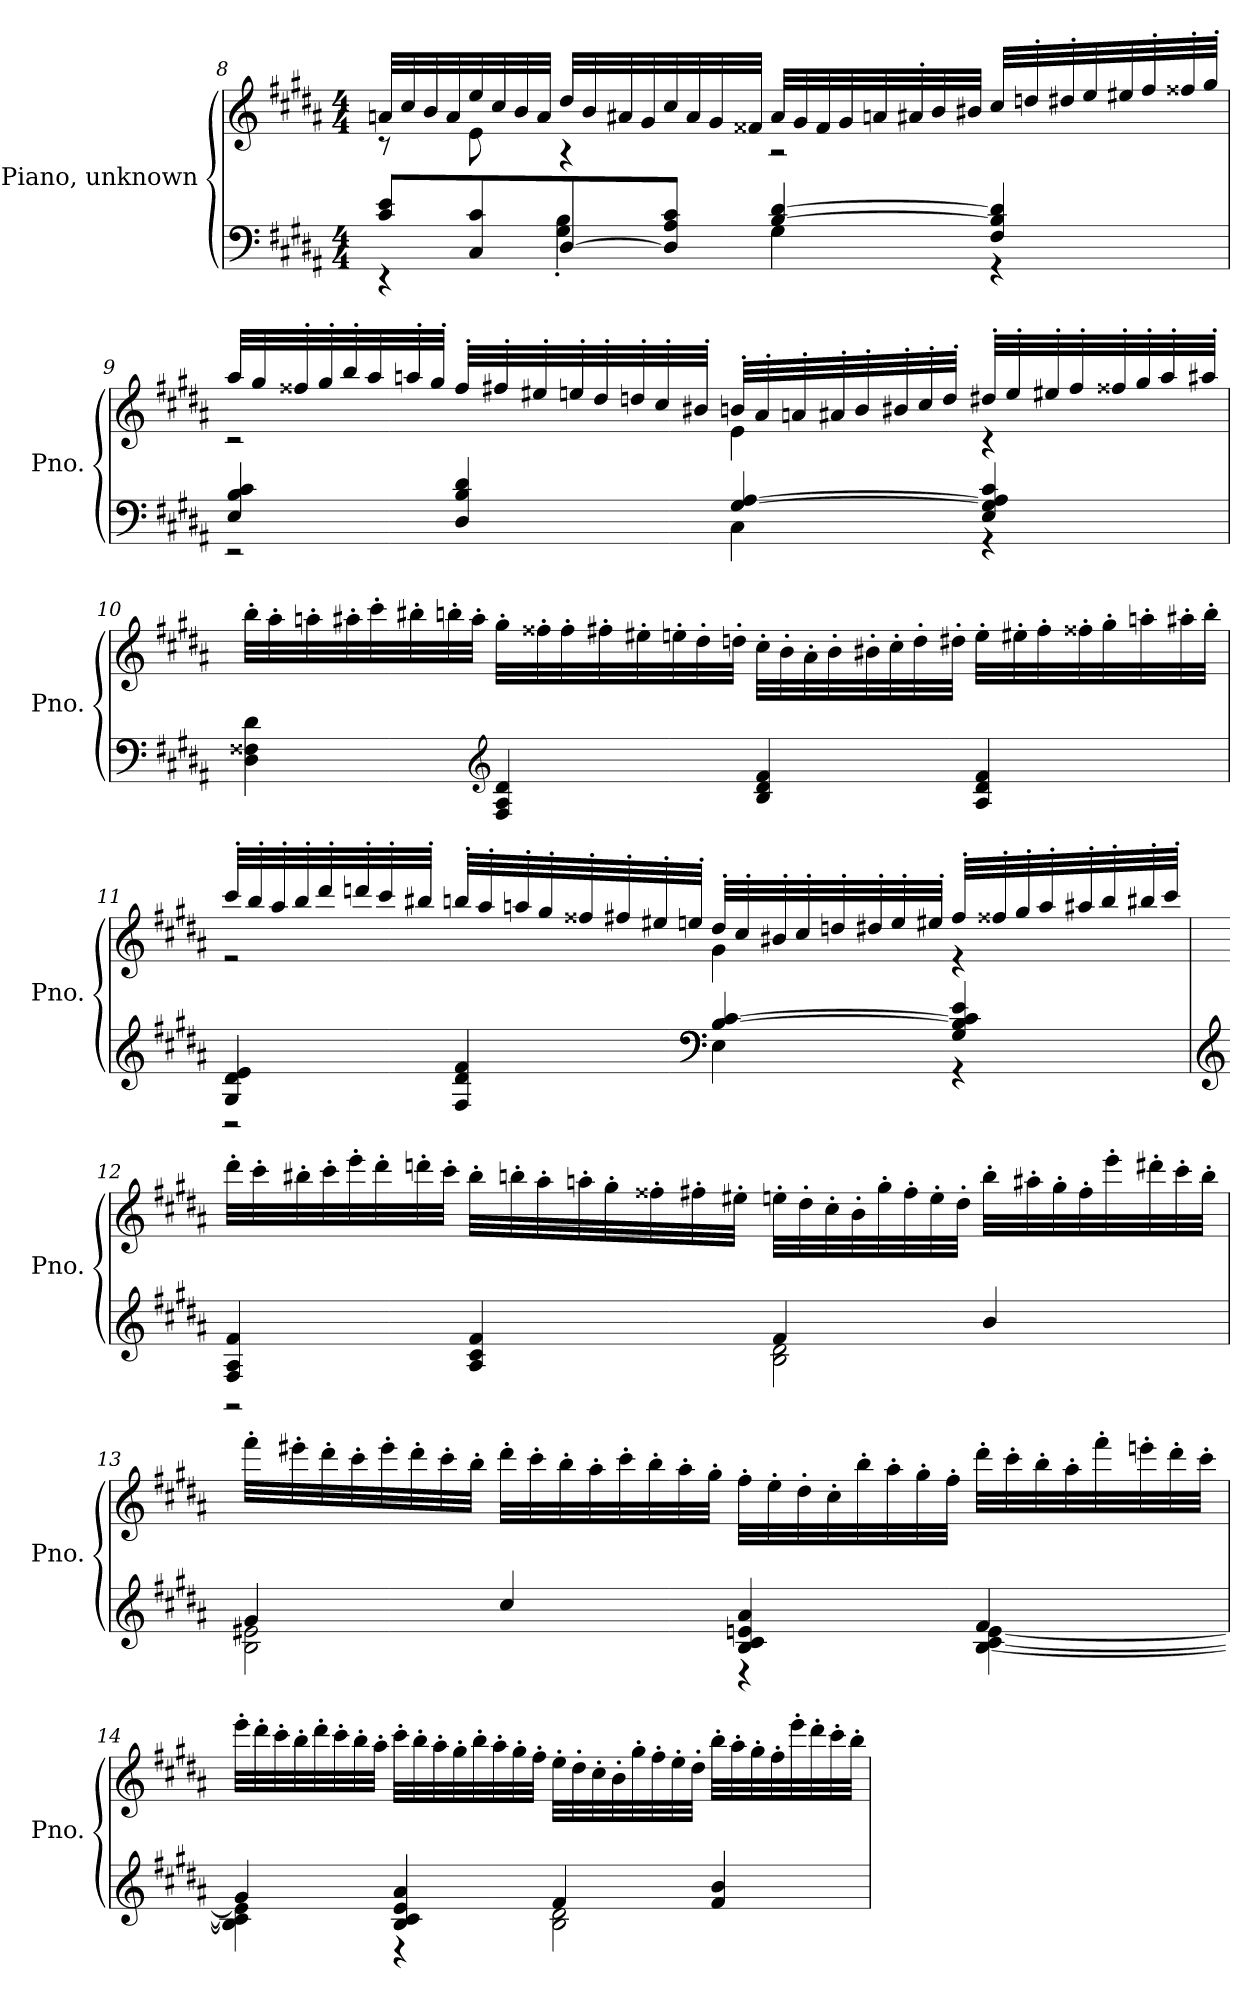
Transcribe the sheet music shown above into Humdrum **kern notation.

**kern	**kern
*part1	*part1
*staff2	*staff1
*I"Piano, unknown	*
*I'Pno.	*
!!LO:LB:g=z
*clefF4	*clefG2
*k[f#c#g#d#a#]	*k[f#c#g#d#a#]
*M4/4	*M4/4
=8	=8
*^	*^
8c#/ 8e/L	4r	32an/LLL	8r
.	.	32cc#/	.
.	.	32b/	.
.	.	32a/	.
8C#/ 8c#/	.	32ee/	8e\
.	.	32cc#/	.
.	.	32b/	.
.	.	32a/JJJ	.
[8D#/	4G#\' 4B\'	32dd#/LLL	4r
.	.	32b/	.
.	.	32a#X/	.
.	.	32g#/	.
8D#/] 8A#/ 8c#/J	.	32cc#/	.
.	.	32a#/	.
.	.	32g#/	.
.	.	32f##X/JJJ	.
[4B/ [4d#/	4G#\	32a#/LLL	2r
.	.	32g#/	.
.	.	32f##/	.
.	.	32g#/	.
.	.	32an/	.
.	.	32a#X'/	.
.	.	32b/	.
.	.	32b#X/JJJ	.
4F#/ 4B/] 4d#/]	4r	32cc#/LLL	.
.	.	32ddn'/	.
.	.	32dd#X'/	.
.	.	32ee/	.
.	.	32ee#X/	.
.	.	32ff#'/	.
.	.	32ff##X'/	.
.	.	32gg#'/JJJ	.
!!LO:LB:g=z	!!
=9	=9	=9	=9
4E/ 4B/ 4c#/	2r	32aa#/LLL	2r
.	.	32gg#/	.
.	.	32ff##X'/	.
.	.	32gg#'/	.
.	.	32bb'/	.
.	.	32aa#/	.
.	.	32aan'/	.
.	.	32gg#'/JJJ	.
4D#/ 4B/ 4d#/	.	32ff##'/LLL	.
.	.	32ff#X'/	.
.	.	32ee#X'/	.
.	.	32een'/	.
.	.	32dd#'/	.
.	.	32ddn'/	.
.	.	32cc#'/	.
.	.	32b#X'/JJJ	.
[4G#/ [4A#/	4C#\	32bn'/LLL	4e\
.	.	32a#'/	.
.	.	32an'/	.
.	.	32a#X'/	.
.	.	32b'/	.
.	.	32b#X'/	.
.	.	32cc#'/	.
.	.	32dd'/JJJ	.
4E/ 4G#/] 4A#/] 4c#/	4r	32dd#X'/LLL	4r
.	.	32ee'/	.
.	.	32ee#X'/	.
.	.	32ff#'/	.
.	.	32ff##X'/	.
.	.	32gg#'/	.
.	.	32aa'/	.
.	.	32aa#X'/JJJ	.
*v	*v	*	*
*	*v	*v
!!LO:LB:g=z
=10	=10
4D#\ 4F##X\ 4d#\	32bb'\LLL
.	32aa#'\
.	32aan'\
.	32aa#X'\
.	32ccc#'\
.	32bb#X'\
.	32bbn'\
.	32aa#'\JJJ
*clefG2	*
4F##/ 4A#/ 4d#/	32gg#'\LLL
.	32ff##X'\
.	32ff##'\
.	32ff#X'\
.	32ee#X'\
.	32een'\
.	32dd#'\
.	32ddn'\JJJ
4B/ 4d#/ 4f#/	32cc#'\LLL
.	32b'\
.	32a#'\
.	32b'\
.	32b#X'\
.	32cc#'\
.	32dd'\
.	32dd#X'\JJJ
4A#/ 4d#/ 4f#/	32ee'\LLL
.	32ee#X'\
.	32ff#'\
.	32ff##X'\
.	32gg#'\
.	32aan'\
.	32aa#X'\
.	32bb'\JJJ
!!LO:LB:g=z
=11	=11
*^	*^
4G#/ 4d#/ 4e/	2r	32ccc#'/LLL	2r
.	.	32bb'/	.
.	.	32aa#'/	.
.	.	32bb'/	.
.	.	32ddd#'/	.
.	.	32dddn'/	.
.	.	32ccc#'/	.
.	.	32bb#X'/JJJ	.
4F#/ 4d#/ 4f#/	.	32bbn'/LLL	.
.	.	32aa#'/	.
.	.	32aan'/	.
.	.	32gg#'/	.
.	.	32ff##X'/	.
.	.	32ff#X'/	.
.	.	32ee#X'/	.
.	.	32een'/JJJ	.
*clefF4	*	*	*
[4B/ [4c#/	4E\	32dd#'/LLL	4g#\
.	.	32cc#'/	.
.	.	32b#X'/	.
.	.	32cc#'/	.
.	.	32ddn'/	.
.	.	32dd#X'/	.
.	.	32ee'/	.
.	.	32ee#X'/JJJ	.
4G#/ 4B/] 4c#/] 4e/	4r	32ff#'/LLL	4r
.	.	32ff##X'/	.
.	.	32gg#'/	.
.	.	32aa'/	.
.	.	32aa#X'/	.
.	.	32bb'/	.
.	.	32bb#X'/	.
.	.	32ccc#'/JJJ	.
*	*	*v	*v
!!LO:LB:g=z
=12	=12	=12
*clefG2	*	*
4F#/ 4A#/ 4f#/	2r	32ddd#'\LLL
.	.	32ccc#'\
.	.	32bb#X'\
.	.	32ccc#'\
.	.	32eee'\
.	.	32ddd#'\
.	.	32dddn'\
.	.	32ccc#'\JJJ
4A#/ 4c#/ 4f#/	.	32bb#'\LLL
.	.	32bbn'\
.	.	32aa#'\
.	.	32aan'\
.	.	32gg#'\
.	.	32ff##X'\
.	.	32ff#X'\
.	.	32ee#X'\JJJ
4f#/	2B\ 2d#\	32een'\LLL
.	.	32dd#'\
.	.	32cc#'\
.	.	32b'\
.	.	32gg#'\
.	.	32ff#'\
.	.	32ee'\
.	.	32dd#'\JJJ
4b/	.	32bb'\LLL
.	.	32aa#X'\
.	.	32gg#'\
.	.	32ff#'\
.	.	32eee'\
.	.	32ddd#X'\
.	.	32ccc#'\
.	.	32bb'\JJJ
!!LO:PB:g=z
=13	=13	=13
4g#/	2B\ 2e#X\	32fff#'\LLL
.	.	32eee#X'\
.	.	32ddd#'\
.	.	32ccc#'\
.	.	32eee#'\
.	.	32ddd#'\
.	.	32ccc#'\
.	.	32bb'\JJJ
4cc#/	.	32ddd#'\LLL
.	.	32ccc#'\
.	.	32bb'\
.	.	32aa#'\
.	.	32ccc#'\
.	.	32bb'\
.	.	32aa#'\
.	.	32gg#'\JJJ
4B/ 4c#/ 4en/ 4a#/	4r	32ff#'\LLL
.	.	32ee'\
.	.	32dd#'\
.	.	32cc#'\
.	.	32bb'\
.	.	32aa#'\
.	.	32gg#'\
.	.	32ff#'\JJJ
4f#/	[4B\ [4c#\ [4e\	32ddd#'\LLL
.	.	32ccc#'\
.	.	32bb'\
.	.	32aa#'\
.	.	32fff#'\
.	.	32eeen'\
.	.	32ddd#'\
.	.	32ccc#'\JJJ
!!LO:LB:g=z
=14	=14	=14
4g#/	4B\] 4c#\] 4e\]	32eee'\LLL
.	.	32ddd#'\
.	.	32ccc#'\
.	.	32bb'\
.	.	32ddd#'\
.	.	32ccc#'\
.	.	32bb'\
.	.	32aa#'\JJJ
4B/ 4c#/ 4e/ 4a#/	4r	32ccc#'\LLL
.	.	32bb'\
.	.	32aa#'\
.	.	32gg#'\
.	.	32bb'\
.	.	32aa#'\
.	.	32gg#'\
.	.	32ff#'\JJJ
4f#/	2B\ 2d#\	32ee'\LLL
.	.	32dd#'\
.	.	32cc#'\
.	.	32b'\
.	.	32gg#'\
.	.	32ff#'\
.	.	32ee'\
.	.	32dd#'\JJJ
4f#/ 4b/	.	32bb'\LLL
.	.	32aa#'\
.	.	32gg#'\
.	.	32ff#'\
.	.	32eee'\
.	.	32ddd#'\
.	.	32ccc#'\
.	.	32bb'\JJJ
*v	*v	*
=	=
*-	*-
